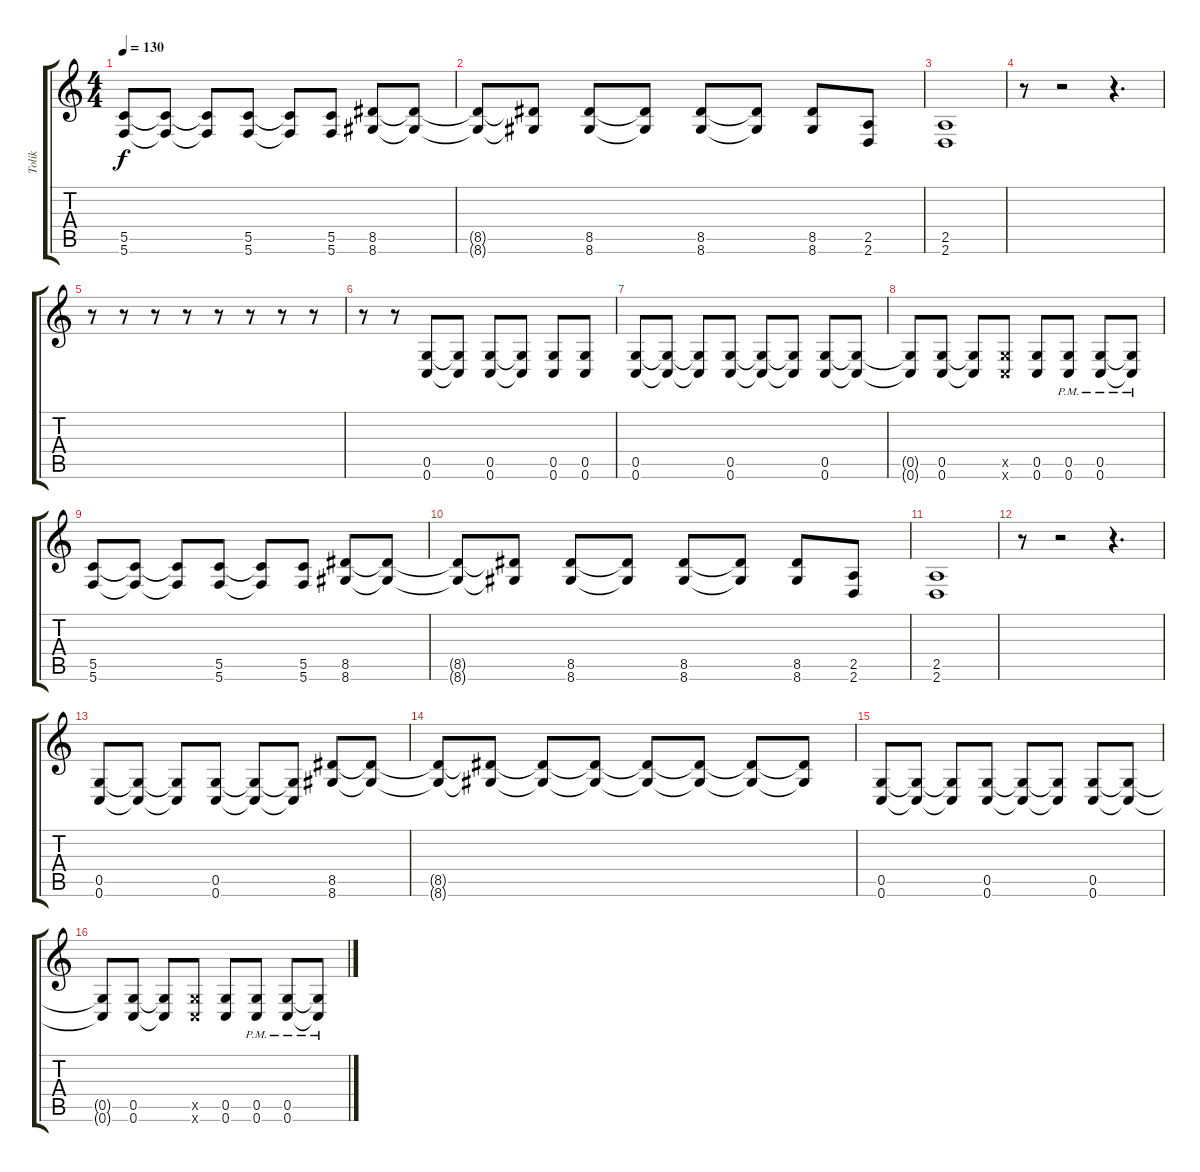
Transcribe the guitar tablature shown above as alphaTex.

\track ("Tolik" "Tolik") {instrument distortionguitar}
\staff {score tabs}
\tuning (D4 A3 F3 C3 G2 C2) {hide}
\ts (4 4)
\tempo 130
\clef g2
\ks c
(5.5 5.6).8{dy f} (5.5{t} 5.6{t}).8 (5.5{t} 5.6{t}).8 (5.5 5.6).8 (5.5{t} 5.6{t}).8 (5.5 5.6).8 (8.5 8.6).8 (8.5{t} 8.6{t}).8 |
(8.5{t} 8.6{t}).8 (8.5{t} 8.6{t}).8 (8.5 8.6).8 (8.5{t} 8.6{t}).8 (8.5 8.6).8 (8.5{t} 8.6{t}).8 (8.5 8.6).8 (2.5 2.6).8 |
(2.5 2.6).1 |
r.8 r.2 r.4{d} |
r.8 r.8 r.8 r.8 r.8 r.8 r.8 r.8 |
r.8 r.8 (0.5 0.6).8 (0.5{t} 0.6{t}).8 (0.5 0.6).8 (0.5{t} 0.6{t}).8 (0.5 0.6).8 (0.5 0.6).8 |
(0.5 0.6).8 (0.5{t} 0.6{t}).8 (0.5{t} 0.6{t}).8 (0.5 0.6).8 (0.5{t} 0.6{t}).8 (0.5{t} 0.6{t}).8 (0.5 0.6).8 (0.5{t} 0.6{t}).8 |
(0.5{t} 0.6{t}).8 (0.5 0.6).8 (0.5{t} 0.6{t}).8 (0.5{x} 0.6{x}).8 (0.5 0.6).8 (0.5{pm} 0.6{pm}).8 (0.5{pm} 0.6{pm}).8 (0.5{pm t} 0.6{pm t}).8 |
(5.5 5.6).8 (5.5{t} 5.6{t}).8 (5.5{t} 5.6{t}).8 (5.5 5.6).8 (5.5{t} 5.6{t}).8 (5.5 5.6).8 (8.5 8.6).8 (8.5{t} 8.6{t}).8 |
(8.5{t} 8.6{t}).8 (8.5{t} 8.6{t}).8 (8.5 8.6).8 (8.5{t} 8.6{t}).8 (8.5 8.6).8 (8.5{t} 8.6{t}).8 (8.5 8.6).8 (2.5 2.6).8 |
(2.5 2.6).1 |
r.8 r.2 r.4{d} |
(0.5 0.6).8 (0.5{t} 0.6{t}).8 (0.5{t} 0.6{t}).8 (0.5 0.6).8 (0.5{t} 0.6{t}).8 (0.5{t} 0.6{t}).8 (8.5 8.6).8 (8.5{t} 8.6{t}).8 |
(8.5{t} 8.6{t}).8 (8.5{t} 8.6{t}).8 (8.5{t} 8.6{t}).8 (8.5{t} 8.6{t}).8 (8.5{t} 8.6{t}).8 (8.5{t} 8.6{t}).8 (8.5{t} 8.6{t}).8 (8.5{t} 8.6{t}).8 |
(0.5 0.6).8 (0.5{t} 0.6{t}).8 (0.5{t} 0.6{t}).8 (0.5 0.6).8 (0.5{t} 0.6{t}).8 (0.5{t} 0.6{t}).8 (0.5 0.6).8 (0.5{t} 0.6{t}).8 |
(0.5{t} 0.6{t}).8 (0.5 0.6).8 (0.5{t} 0.6{t}).8 (0.5{x} 0.6{x}).8 (0.5 0.6).8 (0.5{pm} 0.6{pm}).8 (0.5{pm} 0.6{pm}).8 (0.5{pm t} 0.6{pm t}).8
